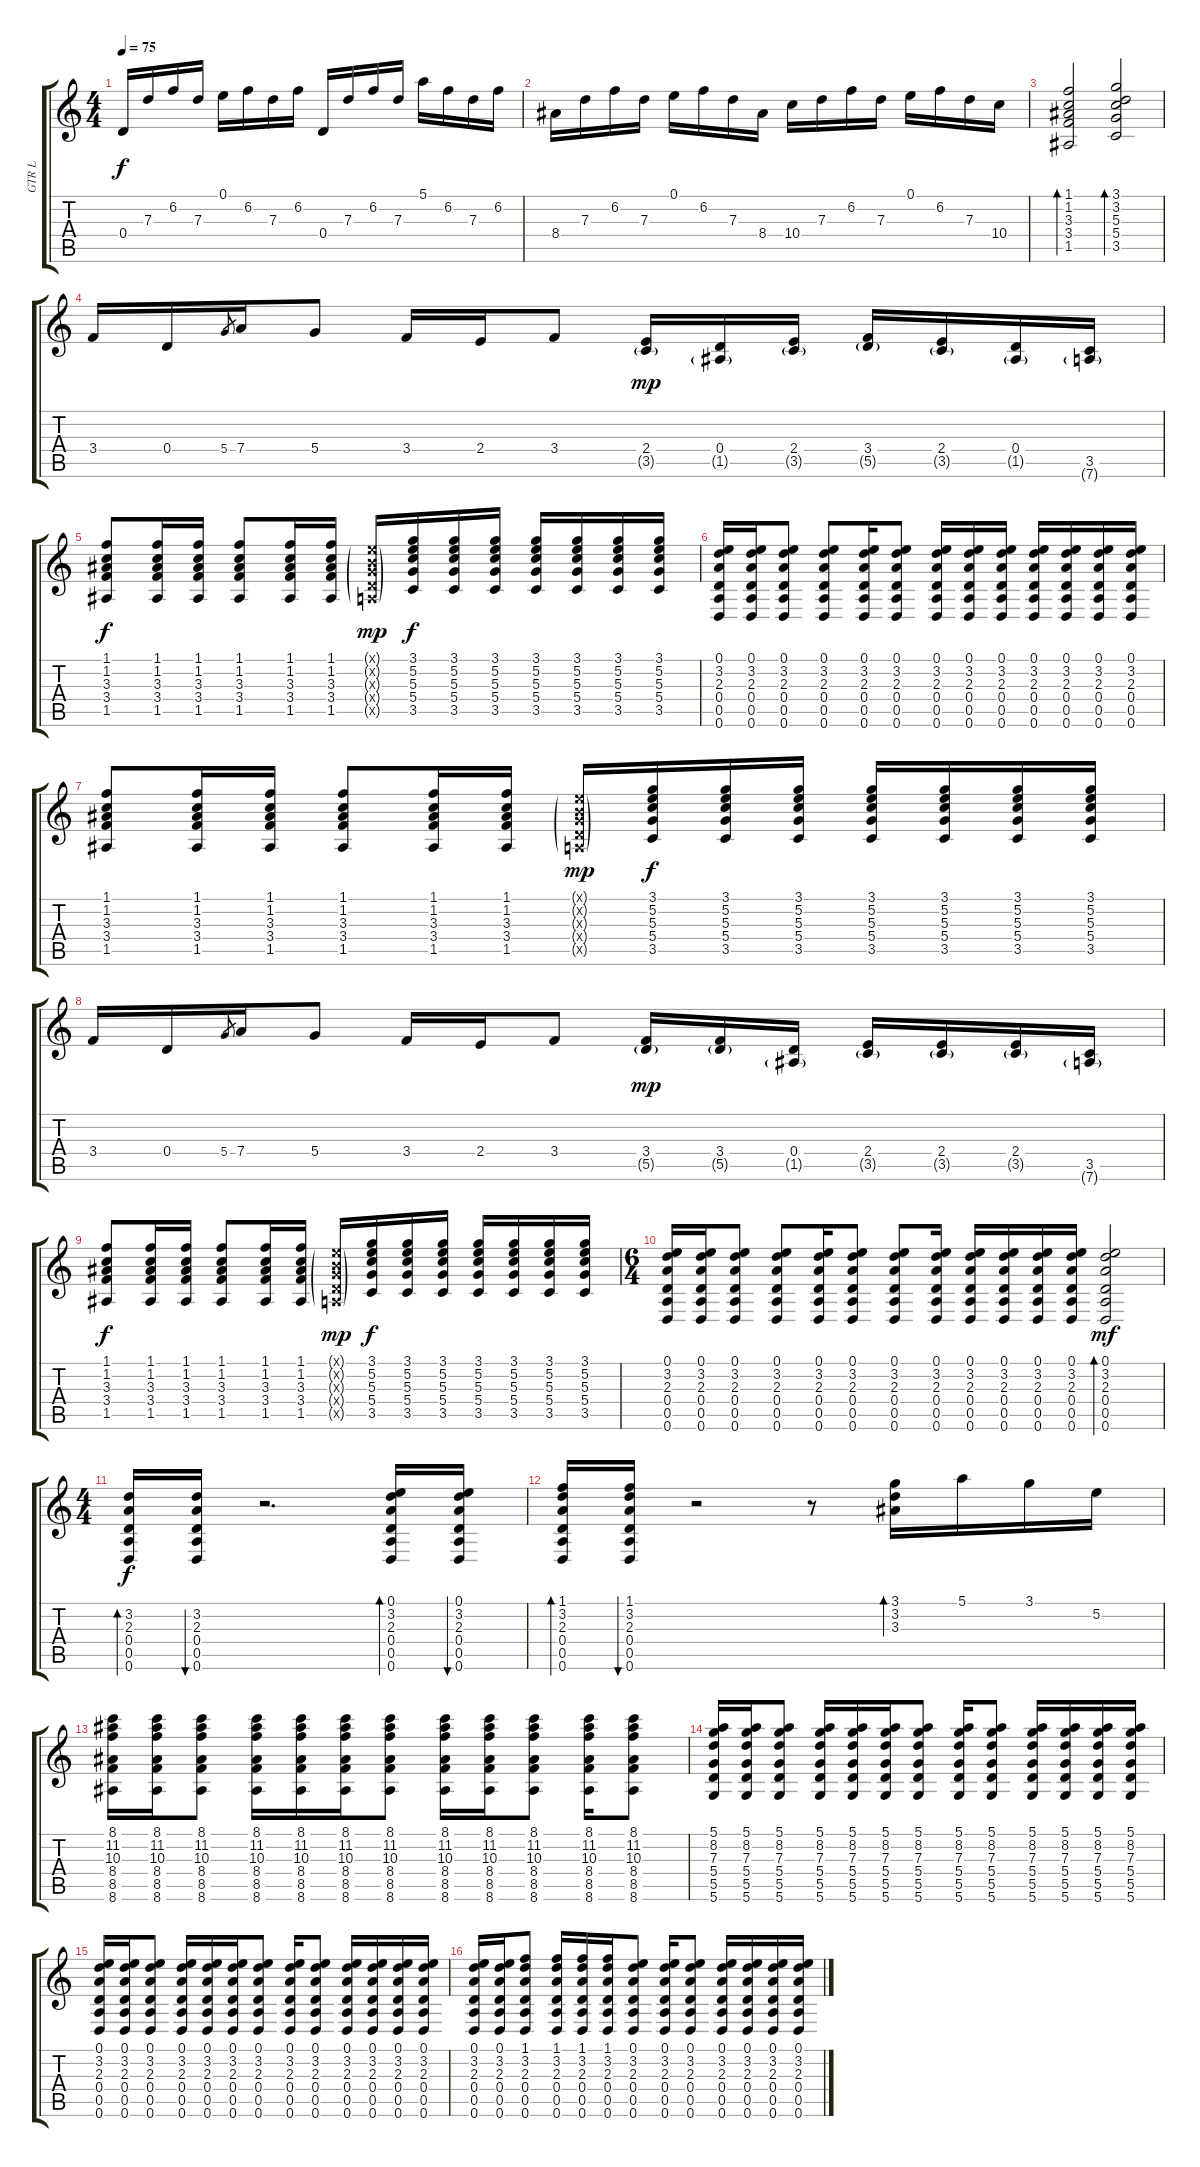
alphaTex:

\track ("GTR L" "GTR L") {instrument acousticguitarsteel}
\staff {score tabs}
\tuning (E4 B3 G3 D3 A2 D2) {hide}
\ts (4 4)
\tempo 75
\clef g2
\ks c
0.4.16{dy f} 7.3.16 6.2.16 7.3.16 0.1.16 6.2.16 7.3.16 6.2.16 0.4.16 7.3.16 6.2.16 7.3.16 5.1.16 6.2.16 7.3.16 6.2.16 |
8.4.16 7.3.16 6.2.16 7.3.16 0.1.16 6.2.16 7.3.16 8.4.16 10.4.16 7.3.16 6.2.16 7.3.16 0.1.16 6.2.16 7.3.16 10.4.16 |
(1.1 1.2 3.3 3.4 1.5).2{bd 60} (3.1 3.2 5.3 5.4 3.5).2{bd 60} |
3.4.16 0.4.16 5.4.8{gr} 7.4.16 5.4.8 3.4.16 2.4.16 3.4.8 (2.4 3.5{g}).16{dy mp} (0.4 1.5{g}).16 (2.4 3.5{g}).16 (3.4 5.5{g}).16 (2.4 3.5{g}).16 (0.4 1.5{g}).16 (3.5 7.6{g}).16 |
(1.1 1.2 3.3 3.4 1.5).8{dy f} (1.1 1.2 3.3 3.4 1.5).16 (1.1 1.2 3.3 3.4 1.5).16 (1.1 1.2 3.3 3.4 1.5).8 (1.1 1.2 3.3 3.4 1.5).16 (1.1 1.2 3.3 3.4 1.5).16 (0.1{g x} 0.2{g x} 0.3{g x} 0.4{g x} 0.5{g x}).16{dy mp} (3.1 5.2 5.3 5.4 3.5).16{dy f} (3.1 5.2 5.3 5.4 3.5).16 (3.1 5.2 5.3 5.4 3.5).16 (3.1 5.2 5.3 5.4 3.5).16 (3.1 5.2 5.3 5.4 3.5).16 (3.1 5.2 5.3 5.4 3.5).16 (3.1 5.2 5.3 5.4 3.5).16 |
(0.1 3.2 2.3 0.4 0.5 0.6).16 (0.1 3.2 2.3 0.4 0.5 0.6).16 (0.1 3.2 2.3 0.4 0.5 0.6).8 (0.1 3.2 2.3 0.4 0.5 0.6).8 (0.1 3.2 2.3 0.4 0.5 0.6).16 (0.1 3.2 2.3 0.4 0.5 0.6).8 (0.1 3.2 2.3 0.4 0.5 0.6).16 (0.1 3.2 2.3 0.4 0.5 0.6).16 (0.1 3.2 2.3 0.4 0.5 0.6).16 (0.1 3.2 2.3 0.4 0.5 0.6).16 (0.1 3.2 2.3 0.4 0.5 0.6).16 (0.1 3.2 2.3 0.4 0.5 0.6).16 (0.1 3.2 2.3 0.4 0.5 0.6).16 |
(1.1 1.2 3.3 3.4 1.5).8 (1.1 1.2 3.3 3.4 1.5).16 (1.1 1.2 3.3 3.4 1.5).16 (1.1 1.2 3.3 3.4 1.5).8 (1.1 1.2 3.3 3.4 1.5).16 (1.1 1.2 3.3 3.4 1.5).16 (0.1{g x} 0.2{g x} 0.3{g x} 0.4{g x} 0.5{g x}).16{dy mp} (3.1 5.2 5.3 5.4 3.5).16{dy f} (3.1 5.2 5.3 5.4 3.5).16 (3.1 5.2 5.3 5.4 3.5).16 (3.1 5.2 5.3 5.4 3.5).16 (3.1 5.2 5.3 5.4 3.5).16 (3.1 5.2 5.3 5.4 3.5).16 (3.1 5.2 5.3 5.4 3.5).16 |
3.4.16 0.4.16 5.4.8{gr} 7.4.16 5.4.8 3.4.16 2.4.16 3.4.8 (3.4 5.5{g}).16{dy mp} (3.4 5.5{g}).16 (0.4 1.5{g}).16 (2.4 3.5{g}).16 (2.4 3.5{g}).16 (2.4 3.5{g}).16 (3.5 7.6{g}).16 |
(1.1 1.2 3.3 3.4 1.5).8{dy f} (1.1 1.2 3.3 3.4 1.5).16 (1.1 1.2 3.3 3.4 1.5).16 (1.1 1.2 3.3 3.4 1.5).8 (1.1 1.2 3.3 3.4 1.5).16 (1.1 1.2 3.3 3.4 1.5).16 (0.1{g x} 0.2{g x} 0.3{g x} 0.4{g x} 0.5{g x}).16{dy mp} (3.1 5.2 5.3 5.4 3.5).16{dy f} (3.1 5.2 5.3 5.4 3.5).16 (3.1 5.2 5.3 5.4 3.5).16 (3.1 5.2 5.3 5.4 3.5).16 (3.1 5.2 5.3 5.4 3.5).16 (3.1 5.2 5.3 5.4 3.5).16 (3.1 5.2 5.3 5.4 3.5).16 |
\ts (6 4)
(0.1 3.2 2.3 0.4 0.5 0.6).16 (0.1 3.2 2.3 0.4 0.5 0.6).16 (0.1 3.2 2.3 0.4 0.5 0.6).8 (0.1 3.2 2.3 0.4 0.5 0.6).8 (0.1 3.2 2.3 0.4 0.5 0.6).16 (0.1 3.2 2.3 0.4 0.5 0.6).8 (0.1 3.2 2.3 0.4 0.5 0.6).8 (0.1 3.2 2.3 0.4 0.5 0.6).16 (0.1 3.2 2.3 0.4 0.5 0.6).16 (0.1 3.2 2.3 0.4 0.5 0.6).16 (0.1 3.2 2.3 0.4 0.5 0.6).16 (0.1 3.2 2.3 0.4 0.5 0.6).16 (0.1 3.2 2.3 0.4 0.5 0.6).2{bd 30 dy mf} |
\ts (4 4)
(3.2 2.3 0.4 0.5 0.6).16{bd 30 dy f} (3.2 2.3 0.4 0.5 0.6).16{bu 30} r.2{d} (0.1 3.2 2.3 0.4 0.5 0.6).16{bd 30} (0.1 3.2 2.3 0.4 0.5 0.6).16{bu 30} |
(1.1 3.2 2.3 0.4 0.5 0.6).16{bd 30} (1.1 3.2 2.3 0.4 0.5 0.6).16{bu 30} r.2 r.8 (3.1 3.2 3.3).16{bd 120} 5.1.16 3.1.16 5.2.16 |
(8.1 11.2 10.3 8.4 8.5 8.6).16 (8.1 11.2 10.3 8.4 8.5 8.6).16 (8.1 11.2 10.3 8.4 8.5 8.6).8 (8.1 11.2 10.3 8.4 8.5 8.6).16 (8.1 11.2 10.3 8.4 8.5 8.6).16 (8.1 11.2 10.3 8.4 8.5 8.6).16 (8.1 11.2 10.3 8.4 8.5 8.6).8 (8.1 11.2 10.3 8.4 8.5 8.6).16 (8.1 11.2 10.3 8.4 8.5 8.6).16 (8.1 11.2 10.3 8.4 8.5 8.6).8 (8.1 11.2 10.3 8.4 8.5 8.6).16 (8.1 11.2 10.3 8.4 8.5 8.6).8 |
(5.1 8.2 7.3 5.4 5.5 5.6).16 (5.1 8.2 7.3 5.4 5.5 5.6).16 (5.1 8.2 7.3 5.4 5.5 5.6).8 (5.1 8.2 7.3 5.4 5.5 5.6).16 (5.1 8.2 7.3 5.4 5.5 5.6).16 (5.1 8.2 7.3 5.4 5.5 5.6).16 (5.1 8.2 7.3 5.4 5.5 5.6).8 (5.1 8.2 7.3 5.4 5.5 5.6).16 (5.1 8.2 7.3 5.4 5.5 5.6).8 (5.1 8.2 7.3 5.4 5.5 5.6).16 (5.1 8.2 7.3 5.4 5.5 5.6).16 (5.1 8.2 7.3 5.4 5.5 5.6).16 (5.1 8.2 7.3 5.4 5.5 5.6).16 |
(0.1 3.2 2.3 0.4 0.5 0.6).16 (0.1 3.2 2.3 0.4 0.5 0.6).16 (0.1 3.2 2.3 0.4 0.5 0.6).8 (0.1 3.2 2.3 0.4 0.5 0.6).16 (0.1 3.2 2.3 0.4 0.5 0.6).16 (0.1 3.2 2.3 0.4 0.5 0.6).16 (0.1 3.2 2.3 0.4 0.5 0.6).8 (0.1 3.2 2.3 0.4 0.5 0.6).16 (0.1 3.2 2.3 0.4 0.5 0.6).8 (0.1 3.2 2.3 0.4 0.5 0.6).16 (0.1 3.2 2.3 0.4 0.5 0.6).16 (0.1 3.2 2.3 0.4 0.5 0.6).16 (0.1 3.2 2.3 0.4 0.5 0.6).16 |
(0.1 3.2 2.3 0.4 0.5 0.6).16 (0.1 3.2 2.3 0.4 0.5 0.6).16 (1.1 3.2 2.3 0.4 0.5 0.6).8 (1.1 3.2 2.3 0.4 0.5 0.6).16 (1.1 3.2 2.3 0.4 0.5 0.6).16 (1.1 3.2 2.3 0.4 0.5 0.6).16 (0.1 3.2 2.3 0.4 0.5 0.6).8 (0.1 3.2 2.3 0.4 0.5 0.6).16 (0.1 3.2 2.3 0.4 0.5 0.6).8 (0.1 3.2 2.3 0.4 0.5 0.6).16 (0.1 3.2 2.3 0.4 0.5 0.6).16 (0.1 3.2 2.3 0.4 0.5 0.6).16 (0.1 3.2 2.3 0.4 0.5 0.6).16
